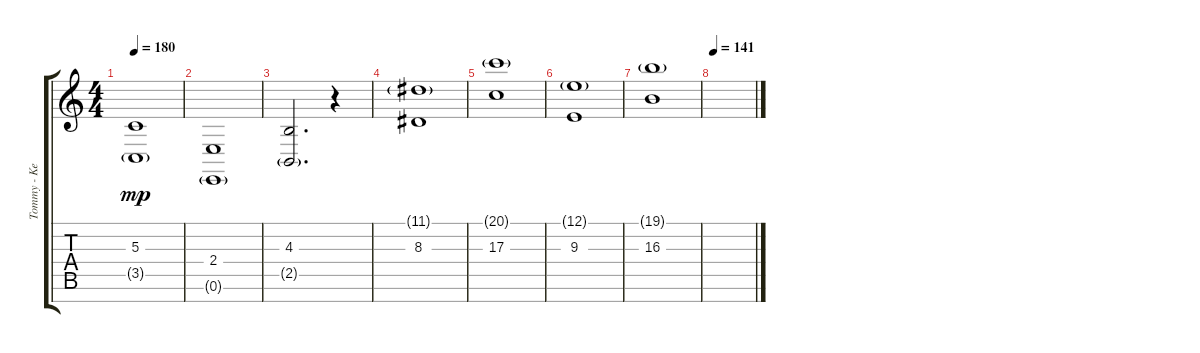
\track ("Tommy - Keyboards" "Tommy - Ke") {instrument stringensemble1}
\staff {score tabs}
\tuning (E4 B3 G3 D3 A2 E2 B1) {hide}
\ts (4 4)
\tempo 180
\clef g2
\ks c
(5.3 3.5{g}).1{dy mp} |
(2.4 0.6{g}).1 |
(4.3 2.5{g}).2{d} r.4 |
(11.1{g} 8.3).1 |
(20.1{g} 17.3).1 |
(12.1{g} 9.3).1 |
(19.1{g} 16.3).1 |
\tempo 141
